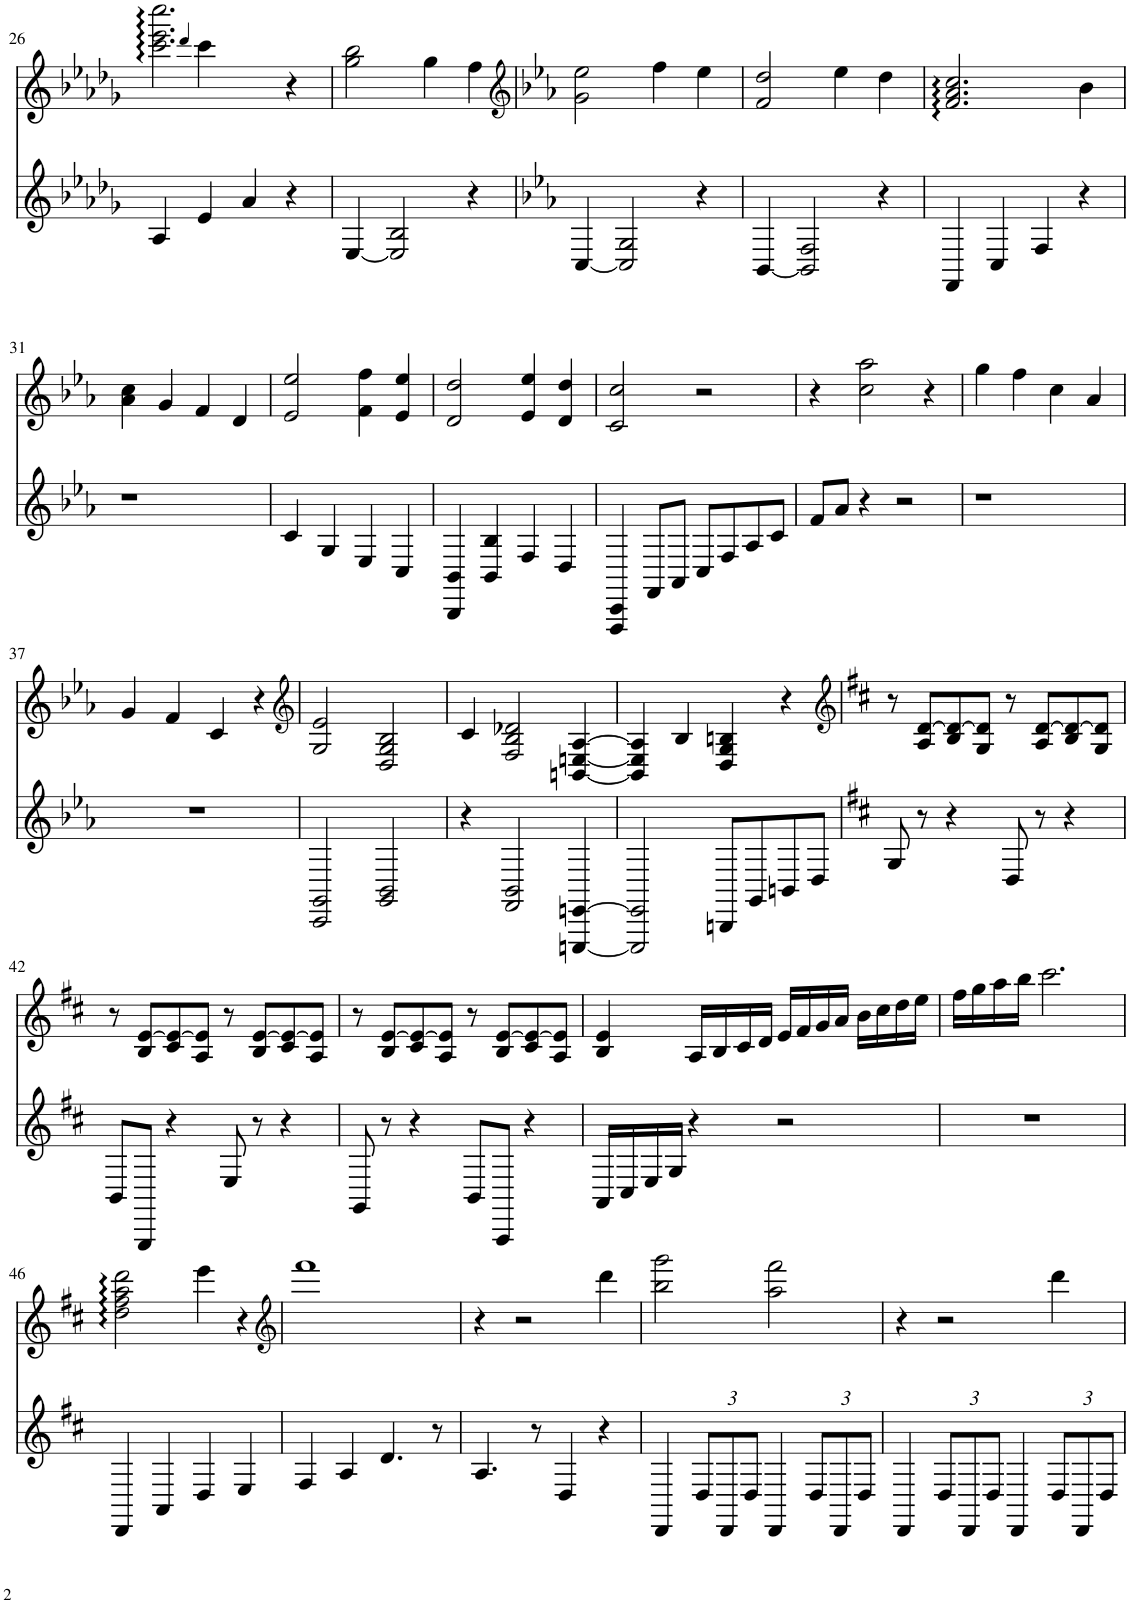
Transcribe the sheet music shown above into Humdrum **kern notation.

**kern	**kern
*part2	*part1
*staff2	*staff1
*I"Piano	*I"Piano
*I'Pno	*I'Pno
!!LO:PB:g=z
*clefG2	*clefG2
*k[b-e-a-d-g-]	*k[b-e-a-d-g-]
*M4/4	*M4/4
=26	=26
4A-/	2.ccc\ 2.eee-\ 2.cccc\
4e-/	.
4a-/	.
.	4qddd-/
4r	4ccc\
4ryy	4r
=27	=27
[4E-/	2gg-\ 2bb-\
2E-/] 2B-/	.
.	4gg-\
4r	4ff\
=28	=28
*	*clefG2
*k[b-e-a-]	*k[b-e-a-]
[4C/	2g\ 2ee-\
2C/] 2G/	.
.	4ff\
4r	4ee-\
=29	=29
[4BB-/	2f/ 2dd/
2BB-/] 2F/	.
.	4ee-\
4r	4dd\
=30	=30
4FF/	2.f/ 2.a-/ 2.cc/
4C/	.
4F/	.
4r	4b-\
!!LO:LB:g=z
=31	=31
1r	4a-\ 4cc\
.	4g/
.	4f/
.	4d/
=32	=32
4c/	2e-/ 2ee-/
4G/	.
4E-/	4f\ 4ff\
4C/	4e-/ 4ee-/
=33	=33
4BBB-/ 4BB-/	2d/ 2dd/
4BB-/ 4B-/	.
4F/	4e-/ 4ee-/
4D/	4d/ 4dd/
=34	=34
4FFF/ 4CC/	2c/ 2cc/
8FF/L	.
8AA-/J	.
8C/L	2r
8F/	.
8A-/	.
8c/J	.
=35	=35
8f/L	4r
8a-/J	.
4r	2cc\ 2aa-\
2r	.
.	4r
=36	=36
1r	4gg\
.	4ff\
.	4cc\
.	4a-/
!!LO:LB:g=z
=37	=37
1r	4g/
.	4f/
.	4c/
.	4r
=38	=38
*	*clefG2
2CC/ 2GG/	2G/ 2e-/
2GG/ 2BB-/	2D/ 2G/ 2B-/
=39	=39
4r	4c/
2FF/ 2BB-/	2F/ 2B-/ 2d-X/
[4EEEn/ [4EEn/	[4BBn/ [4En/ [4A-/
=40	=40
2EEE/] 2EE/]	4BB/] 4E/] 4A-/]
.	4B-/
8BBBn/L	4D/ 4G/ 4Bn/
8GG/	.
8BBn/	4r
8D/J	.
=41	=41
*	*clefG2
*k[f#c#]	*k[f#c#]
8G/	8r
8r	8A/ [8d/L
4r	8B/ 8d/_
.	8G/ 8d/]J
8D/	8r
8r	8A/ [8d/L
4r	8B/ 8d/_
.	8G/ 8d/]J
!!LO:LB:g=z
=42	=42
8BB/L	8r
8GGG/J	8B/ [8e/L
4r	8c#/ 8e/_
.	8A/ 8e/]J
8E/	8r
8r	8B/ [8e/L
4r	8c#/ 8e/_
.	8A/ 8e/]J
=43	=43
8GG/	8r
8r	8B/ [8e/L
4r	8c#/ 8e/_
.	8A/ 8e/]J
8BB/L	8r
8AAA/J	8B/ [8e/L
4r	8c#/ 8e/_
.	8A/ 8e/]J
=44	=44
16AA/LL	4B/ 4e/
16C#/	.
16E/	.
16G/JJ	.
4r	16A/LL
.	16B/
.	16c#/
.	16d/JJ
2r	16e/LL
.	16f#/
.	16g/
.	16a/JJ
.	16b\LL
.	16cc#\
.	16dd\
.	16ee\JJ
=45	=45
1r	16ff#\LL
.	16gg\
.	16aa\
.	16bb\JJ
.	2.ccc#\
!!LO:LB:g=z
=46	=46
4DD/	2dd\ 2ff#\ 2aa\ 2ddd\
4AA/	.
4D/	4eee\
4E/	4r
=47	=47
*	*clefG2
4F#/	1fff#
4A/	.
4.d/	.
8r	.
=48	=48
4.A/	4r
.	2r
8r	.
4D/	.
4r	4ddd\
=49	=49
4DD/	2bb\ 2ggg\
*Xbrackettup	*
12D/L	.
12DD/	.
12D/J	.
4DD/	2aa\ 2fff#\
12D/L	.
12DD/	.
12D/J	.
=50	=50
4DD/	4r
12D/L	2r
12DD/	.
12D/J	.
4DD/	.
12D/L	4ddd\
12DD/	.
12D/J	.
=	=
*-	*-
